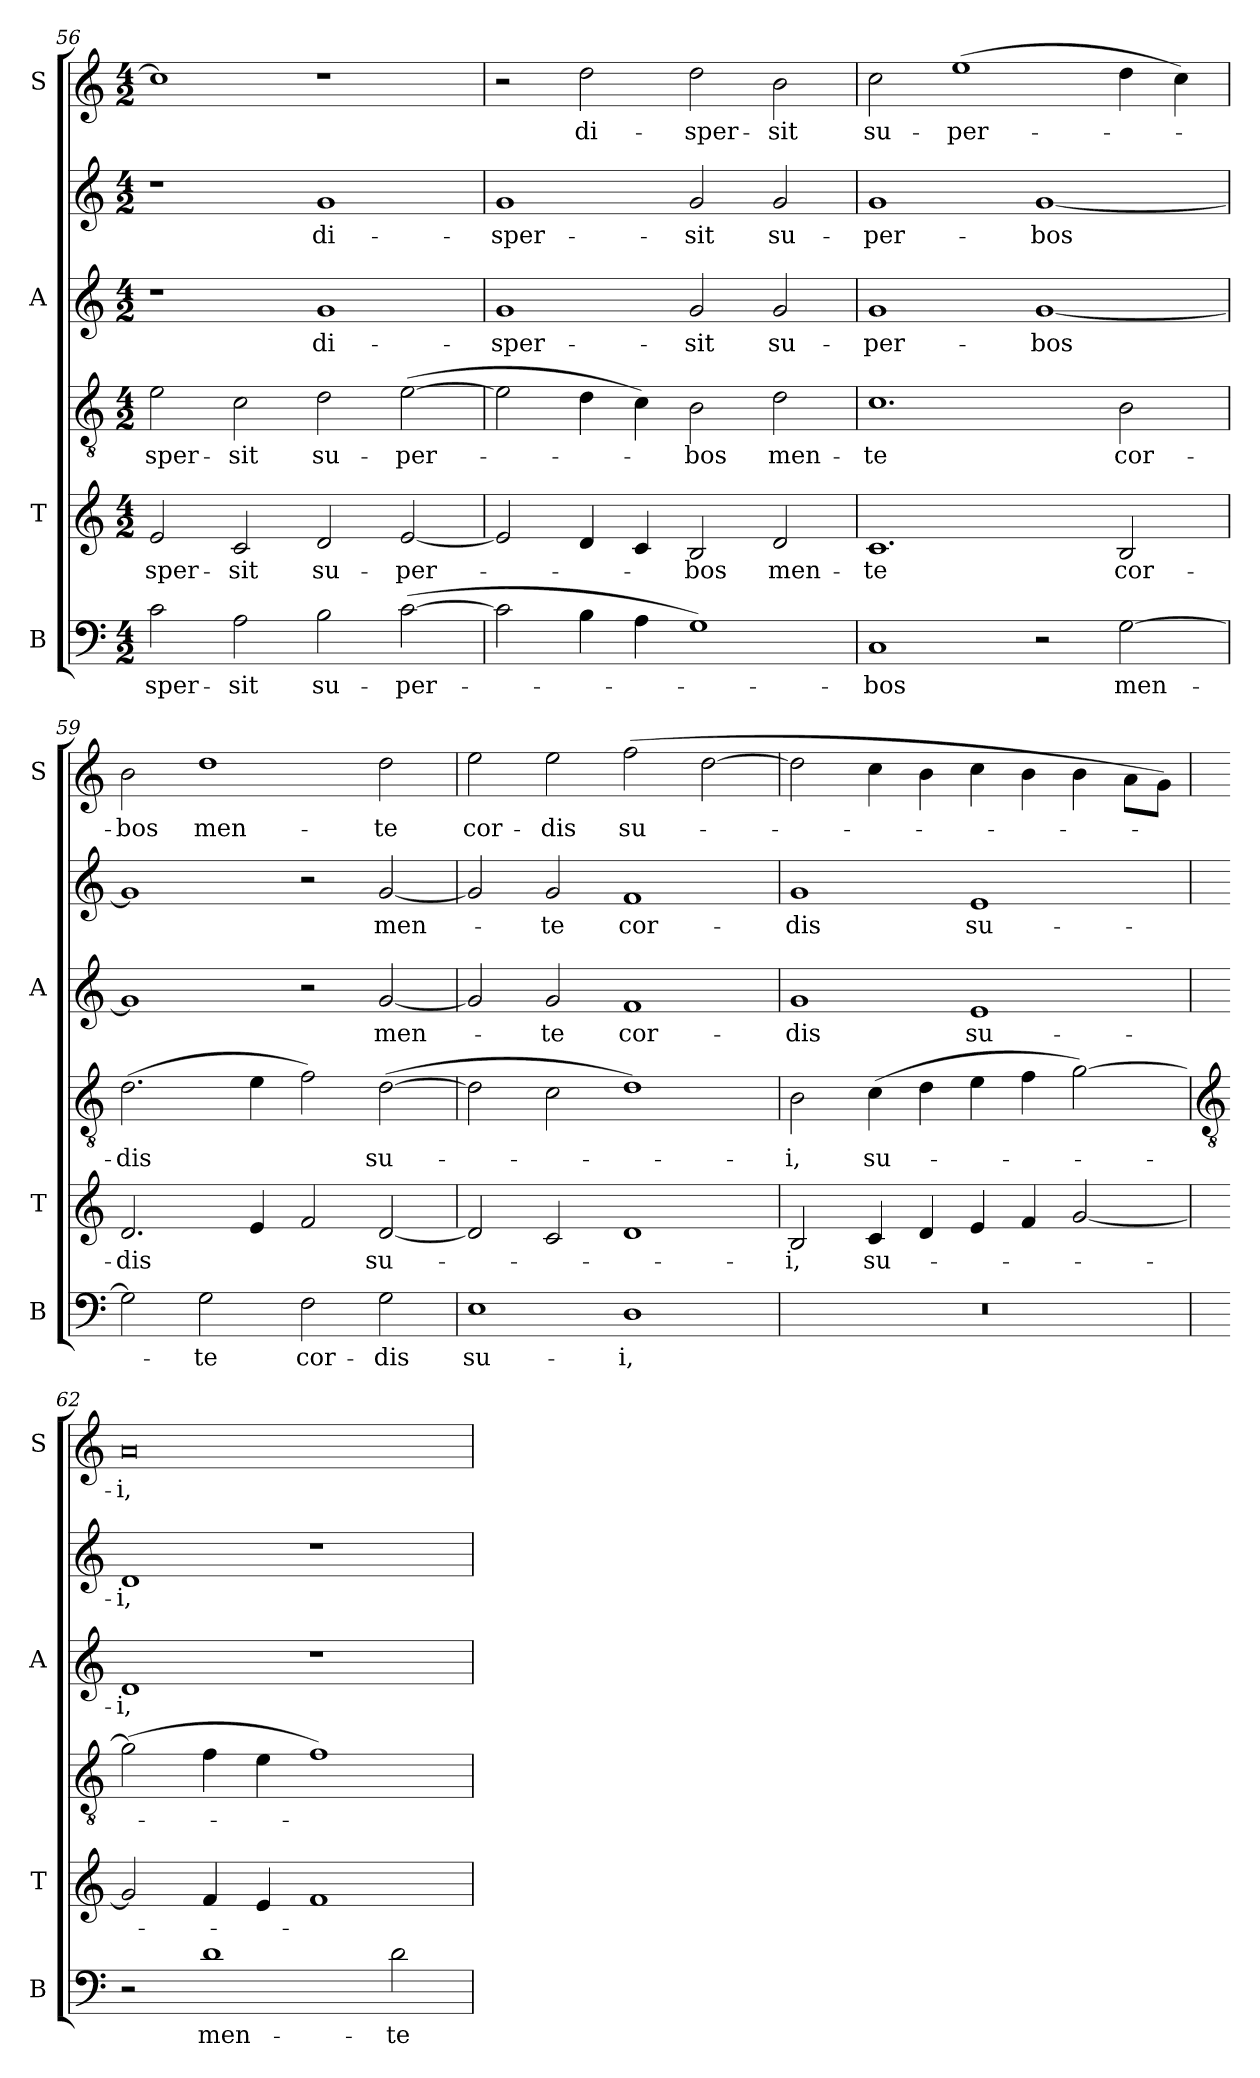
**kern	**text	**kern	**text	**kern	**text	**kern	**text	**kern	**text	**kern	**text
*part4	*part4	*part3	*part3	*part3	*part3	*part2	*part2	*part2	*part2	*part1	*part1
*staff6	*staff6	*staff5	*staff5	*staff4	*staff4	*staff3	*staff3	*staff2	*staff2	*staff1	*staff1
*I"B	*	*I"T	*	*	*	*I"A	*	*	*	*I"S	*
*I'B	*	*I'T	*	*	*	*I'A	*	*	*	*I'S	*
!!LO:LB:g=z
*clefF4	*	*	*	*clefGv2	*	*	*	*clefG2	*	*clefG2	*
*k[]	*	*k[]	*	*k[]	*	*k[]	*	*k[]	*	*k[]	*
*C:	*	*C:	*	*C:	*	*C:	*	*C:	*	*C:	*
*M4/2	*	*M4/2	*	*M4/2	*	*M4/2	*	*M4/2	*	*M4/2	*
=56	=56	=56	=56	=56	=56	=56	=56	=56	=56	=56	=56
!	!LO:LY:b	!	!LO:LY:b	!	!LO:LY:b	!	!	!	!	!	!
2c	-sper-	2e	-sper-	2e	-sper-	1r	.	1r	.	1cc]	.
!	!LO:LY:b	!	!LO:LY:b	!	!LO:LY:b	!	!	!	!	!	!
2A	-sit	2c	-sit	2c	-sit	.	.	.	.	.	.
!	!LO:LY:b	!	!LO:LY:b	!	!LO:LY:b	!	!LO:LY:b	!	!LO:LY:b	!	!
2B	su-	2d	su-	2d	su-	1g	di-	1g	di-	1r	.
!	!LO:LY:b	!	!LO:LY:b	!	!LO:LY:b	!	!	!	!	!	!
(>[2c	-per-	[2e	-per-	(>[2e	-per-	.	.	.	.	.	.
=57	=57	=57	=57	=57	=57	=57	=57	=57	=57	=57	=57
!	!	!	!	!	!	!	!LO:LY:b	!	!LO:LY:b	!	!
2c]	.	2e]	.	2e]	.	1g	-sper-	1g	-sper-	2r	.
!	!	!	!	!	!	!	!	!	!	!	!LO:LY:b
4B	.	4d	.	4d	.	.	.	.	.	2dd	di-
4A	.	4c	.	4c)	.	.	.	.	.	.	.
!	!	!	!LO:LY:b	!	!LO:LY:b	!	!LO:LY:b	!	!LO:LY:b	!	!LO:LY:b
1G)	.	2B	bos	2B	bos	2g	-sit	2g	-sit	2dd	-sper-
!	!	!	!LO:LY:b	!	!LO:LY:b	!	!LO:LY:b	!	!LO:LY:b	!	!LO:LY:b
.	.	2d	men-	2d	men-	2g	su-	2g	su-	2b	-sit
=58	=58	=58	=58	=58	=58	=58	=58	=58	=58	=58	=58
!	!LO:LY:b	!	!LO:LY:b	!	!LO:LY:b	!	!LO:LY:b	!	!LO:LY:b	!	!LO:LY:b
1C	bos	1.c	-te	1.c	-te	1g	-per-	1g	-per-	2cc	su-
!	!	!	!	!	!	!	!	!	!	!	!LO:LY:b
.	.	.	.	.	.	.	.	.	.	(>1ee	-per-
!	!	!	!	!	!	!	!LO:LY:b	!	!LO:LY:b	!	!
2r	.	.	.	.	.	[1g	-bos	[1g	-bos	.	.
!	!LO:LY:b	!	!LO:LY:b	!	!LO:LY:b	!	!	!	!	!	!
[2G	men-	2B	cor-	2B	cor-	.	.	.	.	4dd	.
.	.	.	.	.	.	.	.	.	.	4cc)	.
=59	=59	=59	=59	=59	=59	=59	=59	=59	=59	=59	=59
!	!	!	!LO:LY:b	!	!LO:LY:b	!	!	!	!	!	!LO:LY:b
2G]	.	2.d	-dis	(>2.d	-dis	1g]	.	1g]	.	2b	bos
!	!LO:LY:b	!	!	!	!	!	!	!	!	!	!LO:LY:b
2G	te	.	.	.	.	.	.	.	.	1dd	men-
.	.	4e	.	4e	.	.	.	.	.	.	.
!	!LO:LY:b	!	!	!	!	!	!	!	!	!	!
2F	cor-	2f	.	2f)	.	2r	.	2r	.	.	.
!	!LO:LY:b	!	!LO:LY:b	!	!LO:LY:b	!	!LO:LY:b	!	!LO:LY:b	!	!LO:LY:b
2G	-dis	[2d	su-	(>[2d	su-	[2g	men-	[2g	men-	2dd	-te
=60	=60	=60	=60	=60	=60	=60	=60	=60	=60	=60	=60
!	!LO:LY:b	!	!	!	!	!	!	!	!	!	!LO:LY:b
1E	su-	2d]	.	2d]	.	2g]	.	2g]	.	2ee	cor-
!	!	!	!	!	!	!	!LO:LY:b	!	!LO:LY:b	!	!LO:LY:b
.	.	2c	.	2c	.	2g	te	2g	te	2ee	-dis
!	!LO:LY:b	!	!	!	!	!	!LO:LY:b	!	!LO:LY:b	!	!LO:LY:b
1D	-i,	1d	.	1d)	.	1f	cor-	1f	cor-	(>2ff	su-
.	.	.	.	.	.	.	.	.	.	[2dd	.
=61	=61	=61	=61	=61	=61	=61	=61	=61	=61	=61	=61
!	!	!	!LO:LY:b	!	!LO:LY:b	!	!LO:LY:b	!	!LO:LY:b	!	!
0r	.	2B	i,	2B	i,	1g	-dis	1g	-dis	2dd]	.
!	!	!	!LO:LY:b	!	!LO:LY:b	!	!	!	!	!	!
.	.	4c	su-	(>4c	su-	.	.	.	.	4cc	.
.	.	4d	.	4d	.	.	.	.	.	4b	.
!	!	!	!	!	!	!	!LO:LY:b	!	!LO:LY:b	!	!
.	.	4e	.	4e	.	1e	su-	1e	su-	4cc	.
.	.	4f	.	4f	.	.	.	.	.	4b	.
.	.	[2g	.	[2g)	.	.	.	.	.	4b	.
.	.	.	.	.	.	.	.	.	.	8a\L	.
.	.	.	.	.	.	.	.	.	.	8g\J)	.
!!LO:LB:g=z
=62	=62	=62	=62	=62	=62	=62	=62	=62	=62	=62	=62
*	*	*	*	*clefGv2	*	*	*	*	*	*	*
!	!	!	!	!	!	!	!LO:LY:b	!	!LO:LY:b	!	!LO:LY:b
2r	.	2g]	.	(>2g]	.	1d	-i,	1d	-i,	0a	i,
!	!LO:LY:b	!	!	!	!	!	!	!	!	!	!
1d	men-	4f	.	4f	.	.	.	.	.	.	.
.	.	4e	.	4e	.	.	.	.	.	.	.
.	.	1f	.	1f)	.	1r	.	1r	.	.	.
!	!LO:LY:b	!	!	!	!	!	!	!	!	!	!
2d	-te	.	.	.	.	.	.	.	.	.	.
=	=	=	=	=	=	=	=	=	=	=	=
*-	*-	*-	*-	*-	*-	*-	*-	*-	*-	*-	*-
